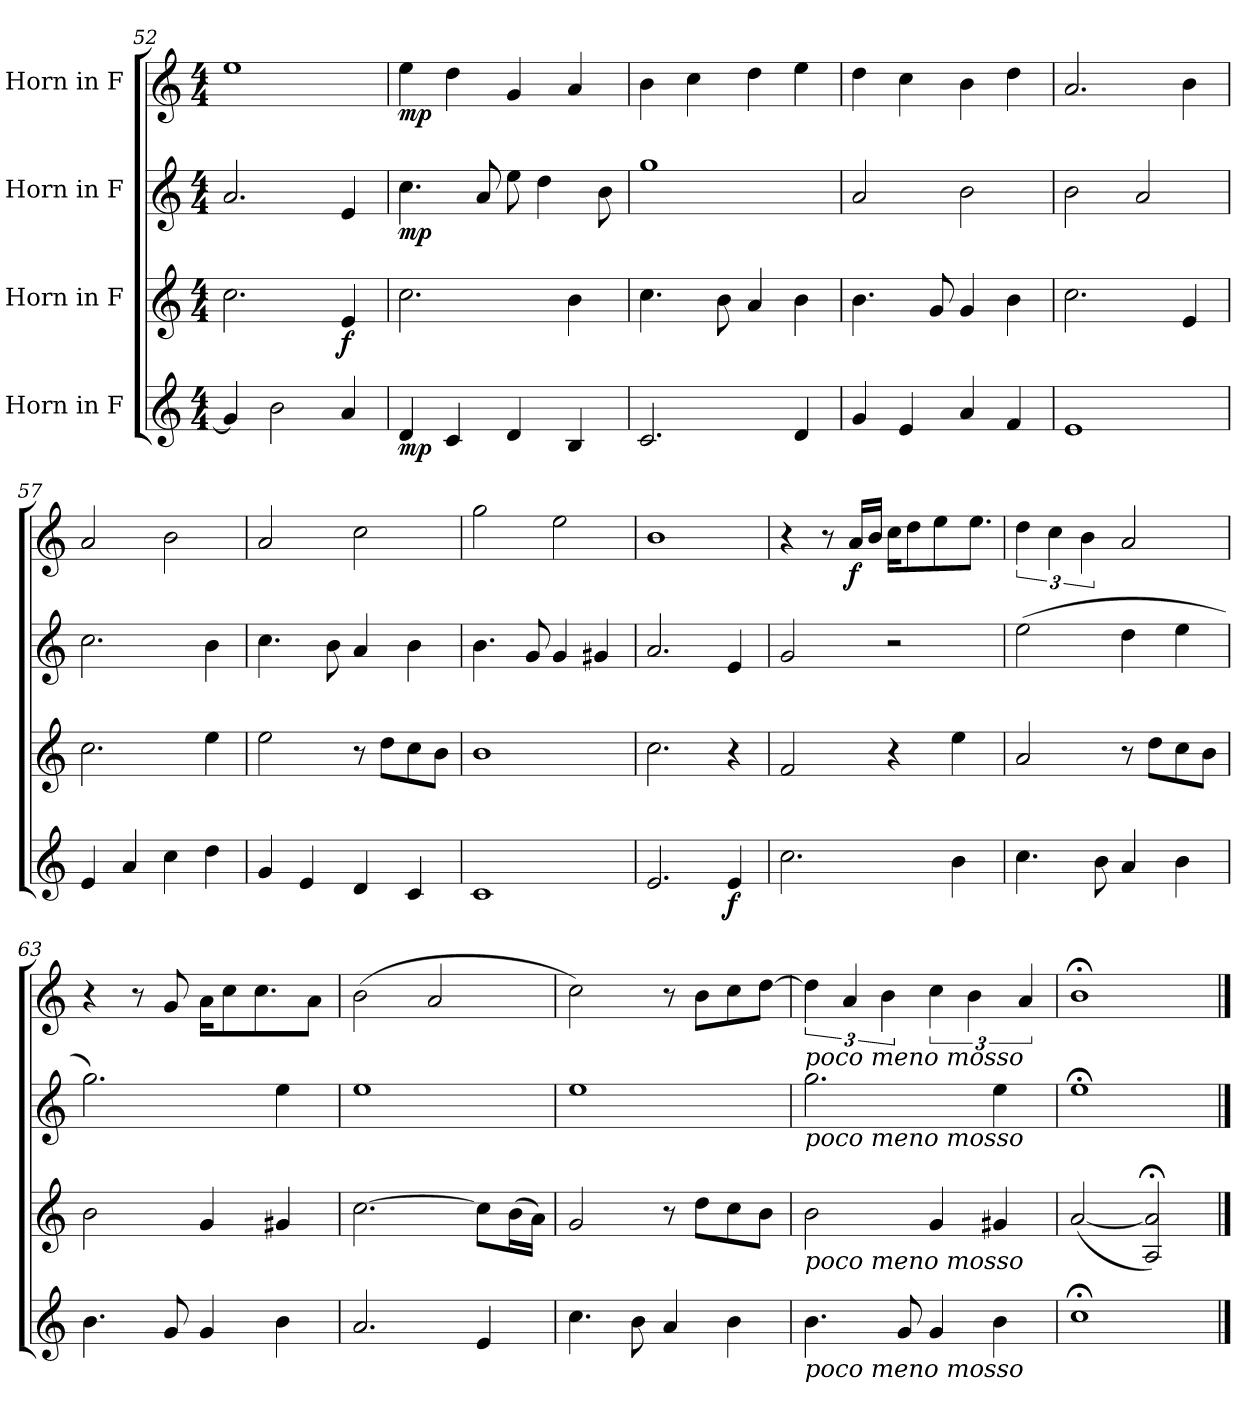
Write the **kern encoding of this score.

**kern	**dynam	**kern	**dynam	**kern	**dynam	**kern	**dynam
*part4	*part4	*part3	*part3	*part2	*part2	*part1	*part1
*staff4	*staff4	*staff3	*staff3	*staff2	*staff2	*staff1	*staff1
*I"Horn in F	*	*I"Horn in F	*	*I"Horn in F	*	*I"Horn in F	*
!!LO:LB:g=z
*clefG2	*	*clefG2	*	*clefG2	*	*clefG2	*
*ITrd4c7	*	*ITrd4c7	*	*ITrd4c7	*	*ITrd4c7	*
*k[b-]	*	*k[b-]	*	*k[b-]	*	*k[b-]	*
*M4/4	*	*M4/4	*	*M4/4	*	*M4/4	*
=52	=52	=52	=52	=52	=52	=52	=52
4c/]	.	2.f\	.	2.d/	.	1a	.
2e\	.	.	.	.	.	.	.
!	!	!	!LO:DY:b	!	!	!	!
4d/	.	4A/	f	4A/	.	.	.
=53	=53	=53	=53	=53	=53	=53	=53
!	!LO:DY:b	!	!	!	!LO:DY:b	!	!LO:DY:b
4G/	mp	2.f\	.	4.f\	mp	4a\	mp
4F/	.	.	.	.	.	4g\	.
.	.	.	.	8d/	.	.	.
4G/	.	.	.	8a\	.	4c/	.
.	.	.	.	4g\	.	.	.
4E/	.	4e\	.	.	.	4d/	.
.	.	.	.	8e\	.	.	.
=54	=54	=54	=54	=54	=54	=54	=54
2.F/	.	4.f\	.	1cc	.	4e\	.
.	.	.	.	.	.	4f\	.
.	.	8e\	.	.	.	.	.
.	.	4d/	.	.	.	4g\	.
4G/	.	4e\	.	.	.	4a\	.
=55	=55	=55	=55	=55	=55	=55	=55
4c/	.	4.e\	.	2d/	.	4g\	.
4A/	.	.	.	.	.	4f\	.
.	.	8c/	.	.	.	.	.
4d/	.	4c/	.	2e\	.	4e\	.
4B-/	.	4e\	.	.	.	4g\	.
=56	=56	=56	=56	=56	=56	=56	=56
1A	.	2.f\	.	2e\	.	2.d/	.
.	.	.	.	2d/	.	.	.
.	.	4A/	.	.	.	4e\	.
=57	=57	=57	=57	=57	=57	=57	=57
4A/	.	2.f\	.	2.f\	.	2d/	.
4d/	.	.	.	.	.	.	.
4f\	.	.	.	.	.	2e\	.
4g\	.	4a\	.	4e\	.	.	.
=58	=58	=58	=58	=58	=58	=58	=58
4c/	.	2a\	.	4.f\	.	2d/	.
4A/	.	.	.	.	.	.	.
.	.	.	.	8e\	.	.	.
4G/	.	8r	.	4d/	.	2f\	.
.	.	8g\L	.	.	.	.	.
4F/	.	8f\	.	4e\	.	.	.
.	.	8e\J	.	.	.	.	.
!!LO:PB:g=z
=59	=59	=59	=59	=59	=59	=59	=59
1F	.	1e	.	4.e\	.	2cc\	.
.	.	.	.	8c/	.	.	.
.	.	.	.	4c/	.	2a\	.
.	.	.	.	4c#X/	.	.	.
=60	=60	=60	=60	=60	=60	=60	=60
2.A/	.	2.f\	.	2.d/	.	1e	.
!	!LO:DY:b	!	!	!	!	!	!
4A/	f	4r	.	4A/	.	.	.
=61	=61	=61	=61	=61	=61	=61	=61
2.f\	.	2B-/	.	2c/	.	4r	.
.	.	.	.	.	.	8r	.
!	!	!	!	!	!	!	!LO:DY:b
.	.	.	.	.	.	16d/LL	f
.	.	.	.	.	.	16e/JJ	.
.	.	4r	.	2r	.	16f\KL	.
.	.	.	.	.	.	8g\	.
.	.	.	.	.	.	8a\	.
4e\	.	4a\	.	.	.	.	.
.	.	.	.	.	.	8.a\J	.
=62	=62	=62	=62	=62	=62	=62	=62
4.f\	.	2d/	.	(>2a\	.	6g\	.
.	.	.	.	.	.	6f\	.
.	.	.	.	.	.	6e\	.
8e\	.	.	.	.	.	.	.
4d/	.	8r	.	4g\	.	2d/	.
.	.	8g\L	.	.	.	.	.
4e\	.	8f\	.	4a\	.	.	.
.	.	8e\J	.	.	.	.	.
=63	=63	=63	=63	=63	=63	=63	=63
4.e\	.	2e\	.	2.cc\)	.	4r	.
.	.	.	.	.	.	8r	.
8c/	.	.	.	.	.	8c/	.
4c/	.	4c/	.	.	.	16d\KL	.
.	.	.	.	.	.	8f\	.
.	.	.	.	.	.	8.f\	.
4e\	.	4c#X/	.	4a\	.	.	.
.	.	.	.	.	.	8d\J	.
=64	=64	=64	=64	=64	=64	=64	=64
2.d/	.	[2.f\	.	1a	.	(>2e\	.
.	.	.	.	.	.	2d/	.
4A/	.	8f\L]	.	.	.	.	.
.	.	(>16e\L	.	.	.	.	.
.	.	16d\JJ)	.	.	.	.	.
!!LO:LB:g=z
=65	=65	=65	=65	=65	=65	=65	=65
4.f\	.	2c/	.	1a	.	2f\)	.
8e\	.	.	.	.	.	.	.
4d/	.	8r	.	.	.	8r	.
.	.	8g\L	.	.	.	8e\L	.
4e\	.	8f\	.	.	.	8f\	.
.	.	8e\J	.	.	.	[8g\J	.
=66	=66	=66	=66	=66	=66	=66	=66
!	!	!	!	!	!	!LO:TX:b:i:t=poco meno mosso	!
!	!	!	!	!LO:TX:b:i:t=poco meno mosso	!	!	!
!	!	!LO:TX:b:i:t=poco meno mosso	!	!	!	!	!
!LO:TX:b:i:t=poco meno mosso	!	!	!	!	!	!	!
4.e\	.	2e\	.	2.cc\	.	6g\]	.
.	.	.	.	.	.	6d/	.
.	.	.	.	.	.	6e\	.
8c/	.	.	.	.	.	.	.
4c/	.	4c/	.	.	.	6f\	.
.	.	.	.	.	.	6e\	.
4e\	.	4c#X/	.	4a\	.	.	.
.	.	.	.	.	.	6d/	.
=67	=67	=67	=67	=67	=67	=67	=67
1f;<	.	(>[2d/	.	1a;<	.	1e;<	.
.	.	2D!/;< 2d/];<)	.	.	.	.	.
==	==	==	==	==	==	==	==
*-	*-	*-	*-	*-	*-	*-	*-
